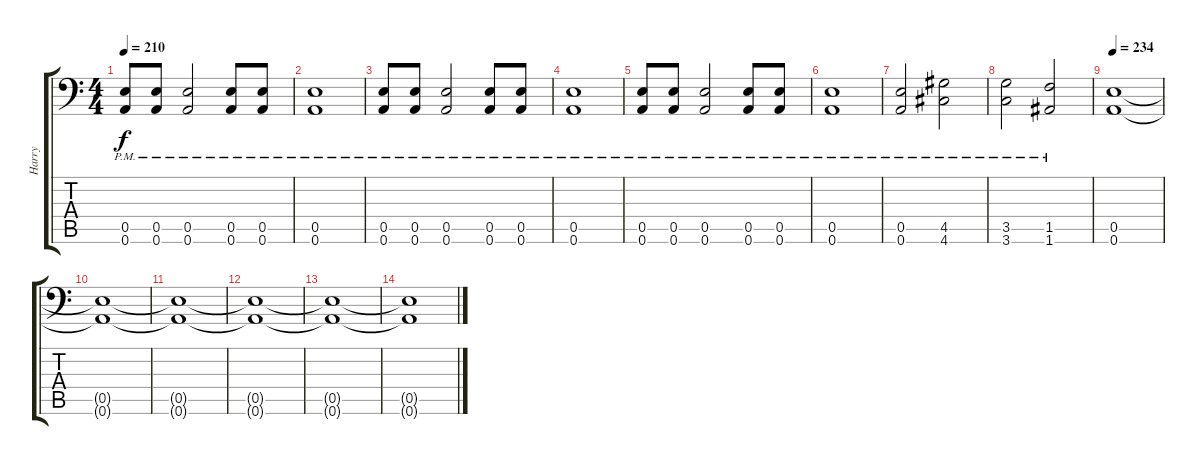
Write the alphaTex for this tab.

\track ("Harry" "Harry") {instrument distortionguitar}
\staff {score tabs}
\tuning (B3 Gb3 D3 A2 E2 A1) {hide}
\ts (4 4)
\tempo 210
\clef f4
\ks c
(0.5{pm} 0.6{pm}).8{dy f} (0.5{pm} 0.6{pm}).8 (0.5{pm} 0.6{pm}).2 (0.5{pm} 0.6{pm}).8 (0.5{pm} 0.6{pm}).8 |
(0.5{pm} 0.6{pm}).1 |
(0.5{pm} 0.6{pm}).8 (0.5{pm} 0.6{pm}).8 (0.5{pm} 0.6{pm}).2 (0.5{pm} 0.6{pm}).8 (0.5{pm} 0.6{pm}).8 |
(0.5{pm} 0.6{pm}).1 |
(0.5{pm} 0.6{pm}).8 (0.5{pm} 0.6{pm}).8 (0.5{pm} 0.6{pm}).2 (0.5{pm} 0.6{pm}).8 (0.5{pm} 0.6{pm}).8 |
(0.5{pm} 0.6{pm}).1 |
(0.5{pm} 0.6{pm}).2 (4.5{pm} 4.6{pm}).2 |
(3.5{pm} 3.6{pm}).2 (1.5{pm} 1.6{pm}).2 |
\tempo 234
(0.5 0.6).1 |
(0.5{t} 0.6{t}).1 |
(0.5{t} 0.6{t}).1 |
(0.5{t} 0.6{t}).1 |
(0.5{t} 0.6{t}).1 |
(0.5{t} 0.6{t}).1
